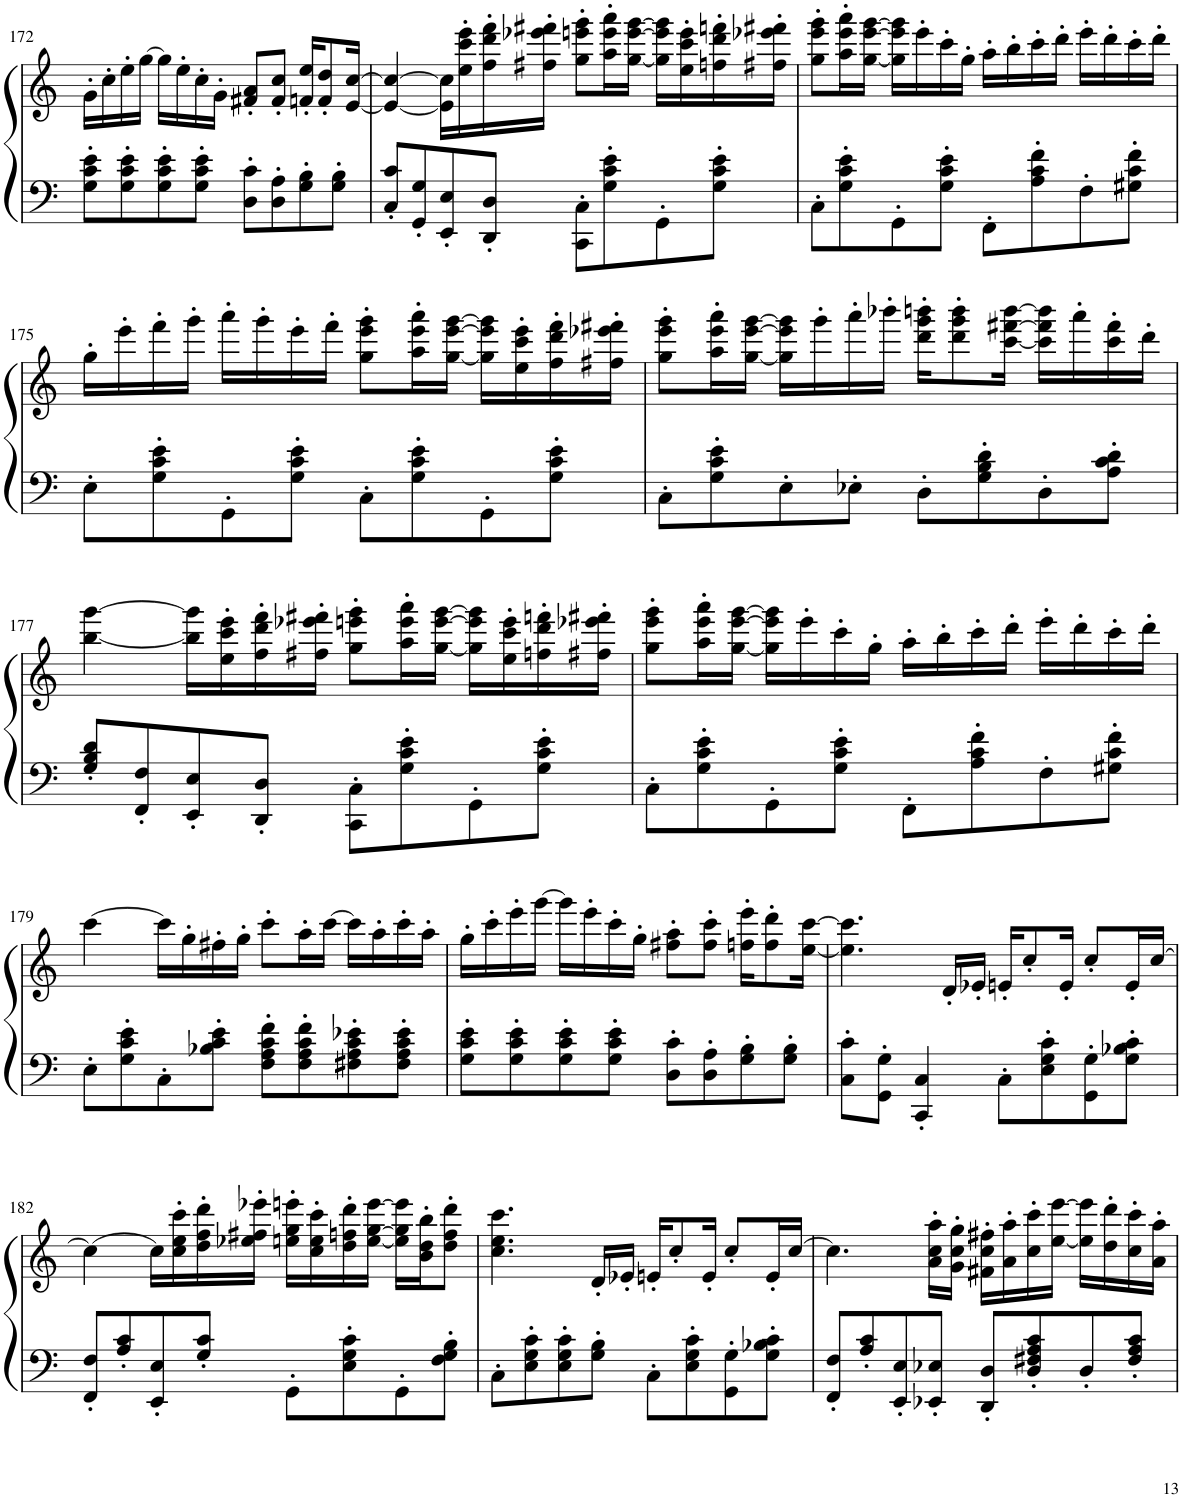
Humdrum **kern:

**kern	**kern
*part1	*part1
*staff2	*staff1
*I"Piano	*
*I'Pno.	*
!!LO:PB:g=z
*clefF4	*clefG2
*k[]	*k[]
*M4/4	*M4/4
=172	=172
8G\' 8c\' 8e\'L	16g'\LL
.	16cc'\
8G\' 8c\' 8e\'	16ee'\
.	[16gg\JJ
8G\' 8c\' 8e\'	16gg\LL]
.	16ee'\
8G\' 8c\' 8e\'J	16cc'\
.	16g'\JJ
8D\' 8c\'L	8f#X/' 8a/'L
8D\' 8A\'	8f#/' 8cc/'J
8G\' 8B\'	16fn/' 16ee/'KL
.	8f/' 8dd/'
8G\' 8B\'J	.
.	[16e/ [16cc/Jk
=173	=173
8C/' 8c/'L	4e/_ 4cc/_
8GG/' 8G/'	.
8EE/' 8E/'	16e\] 16cc\]LL
.	16ee\' 16ccc\' 16eee\'
8DD/' 8D/'J	16ff\' 16ddd\' 16fff\'
.	16ff#X\' 16eee-X\' 16fff#X\'JJ
8CC\' 8C\'L	8gg\' 8eeen\' 8ggg\'L
8G\' 8c\' 8e\'	16aa\' 16eee\' 16aaa\'L
.	[16gg\ [16eee\ [16ggg\JJ
8GG'\	16gg\] 16eee\] 16ggg\]LL
.	16ee\' 16ccc\' 16eee\'
8G\' 8c\' 8e\'J	16ffn\' 16ddd\' 16fffn\'
.	16ff#X\' 16eee-X\' 16fff#X\'JJ
=174	=174
8C'\L	8gg\' 8eee\' 8ggg\'L
8G\' 8c\' 8e\'	16aa\' 16eee\' 16aaa\'L
.	[16gg\ [16eee\ [16ggg\JJ
8GG'\	16gg\] 16eee\] 16ggg\]LL
.	16eee'\
8G\' 8c\' 8e\'J	16ccc'\
.	16gg'\JJ
8FF'\L	16aa'\LL
.	16bb'\
8A\' 8c\' 8f\'	16ccc'\
.	16ddd'\JJ
8F'\	16eee'\LL
.	16ddd'\
8G#X\' 8c\' 8f\'J	16ccc'\
.	16ddd'\JJ
!!LO:LB:g=z
=175	=175
8E'\L	16gg'\LL
.	16eee'\
8G\' 8c\' 8e\'	16fff'\
.	16ggg'\JJ
8GG'\	16aaa'\LL
.	16ggg'\
8G\' 8c\' 8e\'J	16eee'\
.	16fff'\JJ
8C'\L	8gg\' 8eee\' 8ggg\'L
8G\' 8c\' 8e\'	16aa\' 16eee\' 16aaa\'L
.	[16gg\ [16eee\ [16ggg\JJ
8GG'\	16gg\] 16eee\] 16ggg\]LL
.	16ee\' 16ccc\' 16eee\'
8G\' 8c\' 8e\'J	16ff\' 16ddd\' 16fff\'
.	16ff#X\' 16eee-X\' 16fff#X\'JJ
=176	=176
8C'\L	8gg\' 8eee\' 8ggg\'L
8G\' 8c\' 8e\'	16aa\' 16eee\' 16aaa\'L
.	[16gg\ [16eee\ [16ggg\JJ
8E'\	16gg\] 16eee\] 16ggg\]LL
.	16ggg'\
8E-X'\J	16aaa'\
.	16bbb-X'\JJ
8D'\L	16ddd\' 16ggg\' 16bbbn\'KL
.	8ddd\' 8ggg\' 8bbb\'
8G\' 8B\' 8d\'	.
.	[16ccc\ [16fff#X\ [16bbb\Jk
8D'\	16ccc\] 16fff#\] 16bbb\]LL
.	16aaa'\
8A\' 8c\' 8d\'J	16ccc\' 16fff#\'
.	16ddd'\JJ
!!LO:LB:g=z
=177	=177
8G/' 8B/' 8d/'L	[4bb\ [4ggg\
8FF/' 8F/'	.
8EE/' 8E/'	16bb\] 16ggg\]LL
.	16ee\' 16ccc\' 16eee\'
8DD/' 8D/'J	16ff\' 16ddd\' 16fff\'
.	16ff#X\' 16eee-X\' 16fff#X\'JJ
8CC\' 8C\'L	8gg\' 8eeen\' 8ggg\'L
8G\' 8c\' 8e\'	16aa\' 16eee\' 16aaa\'L
.	[16gg\ [16eee\ [16ggg\JJ
8GG'\	16gg\] 16eee\] 16ggg\]LL
.	16ee\' 16ccc\' 16eee\'
8G\' 8c\' 8e\'J	16ffn\' 16ddd\' 16fffn\'
.	16ff#X\' 16eee-X\' 16fff#X\'JJ
=178	=178
8C'\L	8gg\' 8eee\' 8ggg\'L
8G\' 8c\' 8e\'	16aa\' 16eee\' 16aaa\'L
.	[16gg\ [16eee\ [16ggg\JJ
8GG'\	16gg\] 16eee\] 16ggg\]LL
.	16eee'\
8G\' 8c\' 8e\'J	16ccc'\
.	16gg'\JJ
8FF'\L	16aa'\LL
.	16bb'\
8A\' 8c\' 8f\'	16ccc'\
.	16ddd'\JJ
8F'\	16eee'\LL
.	16ddd'\
8G#X\' 8c\' 8f\'J	16ccc'\
.	16ddd'\JJ
!!LO:LB:g=z
=179	=179
8E'\L	[4ccc\
8G\' 8c\' 8e\'	.
8C'\	16ccc\LL]
.	16gg'\
8B-X\' 8c\' 8e\'J	16ff#X'\
.	16gg'\JJ
8F\' 8A\' 8c\' 8f\'L	8ccc'\L
8F\' 8A\' 8c\' 8f\'	16aa'\L
.	[16ccc\JJ
8F#X\' 8A\' 8c\' 8e-X\'	16ccc\LL]
.	16aa'\
8F#\' 8A\' 8c\' 8e-\'J	16ccc'\
.	16aa'\JJ
=180	=180
8G\' 8c\' 8e\'L	16gg'\LL
.	16ccc'\
8G\' 8c\' 8e\'	16eee'\
.	[16ggg\JJ
8G\' 8c\' 8e\'	16ggg\LL]
.	16eee'\
8G\' 8c\' 8e\'J	16ccc'\
.	16gg'\JJ
8D\' 8c\'L	8ff#X\' 8aa\'L
8D\' 8A\'	8ff#\' 8ccc\'J
8G\' 8B\'	16ffn\' 16eee\'KL
.	8ff\' 8ddd\'
8G\' 8B\'J	.
.	[16ee\ [16ccc\Jk
=181	=181
8C\' 8c\'L	4.ee\] 4.ccc\]
8GG\' 8G\'J	.
4CC/' 4C/'	.
.	16d'/LL
.	16e-X'/JJ
8C'\L	16en'/KL
.	8cc'/
8E\' 8G\' 8c\'	.
.	16e'/Jk
8GG\' 8G\'	8cc'/L
8G\' 8B-X\' 8c\'J	16e'/L
.	[16cc/JJ
!!LO:LB:g=z
=182	=182
8FF/' 8F/'L	4cc\_
8A/' 8c/'	.
8EE/' 8E/'	16cc\LL]
.	16cc\' 16ee\' 16ccc\'
8G/' 8c/'J	16dd\' 16ff\' 16ddd\'
.	16ee-X\' 16ff#X\' 16eee-X\'JJ
8GG'\L	16een\' 16gg\' 16eeen\'LL
.	16cc\' 16ee\' 16ccc\'
8E\' 8G\' 8c\'	16dd\' 16ffn\' 16ddd\'
.	[16ee\ [16gg\ [16eee\JJ
8GG'\	16ee\] 16gg\] 16eee\]LL
.	16b\' 16dd\' 16bb\'J
8F\' 8G\' 8B\'J	8dd\' 8ff\' 8ddd\'J
=183	=183
8C'\L	4.cc\ 4.ee\ 4.ccc\
8E\' 8G\' 8c\'	.
8E\' 8G\' 8c\'	.
8G\' 8B\'J	16d'/LL
.	16e-X'/JJ
8C'\L	16en'/KL
.	8cc'/
8E\' 8G\' 8c\'	.
.	16e'/Jk
8GG\' 8G\'	8cc'/L
8G\' 8B-X\' 8c\'J	16e'/L
.	[16cc/JJ
=184	=184
8FF/' 8F/'L	4.cc\]
8A/' 8c/'	.
8EE/' 8E/'	.
8EE-X/' 8E-X/'J	16a\' 16cc\' 16aa\'LL
.	16g\' 16cc\' 16gg\'JJ
8DD/' 8D/'L	16f#X\' 16cc\' 16ff#X\'LL
.	16a\' 16aa\'
8D/' 8F#X/' 8A/' 8c/'	16cc\' 16ccc\'
.	[16ee\ [16eee\JJ
8D'/	16ee\] 16eee\]LL
.	16dd\' 16ddd\'
8F#/' 8A/' 8c/'J	16cc\' 16ccc\'
.	16a\' 16aa\'JJ
=	=
*-	*-
